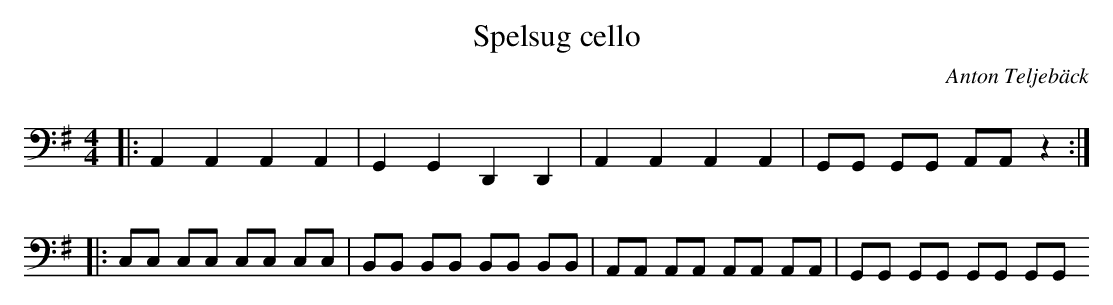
X:1
T:Spelsug cello
C:Anton Teljebäck
M:4/4
L:1/8
K:G
|:A,,2 A,,2 A,,2 A,,2 | G,,2 G,,2 D,,2 D,,2 | A,,2 A,,2 A,,2 A,,2 | G,,G,, G,,G,, A,,A,, z2 :|
|: C,C, C,C, C,C, C,C, | B,,B,, B,,B,, B,,B,, B,,B,, | A,,A,, A,,A,, A,,A,, A,,A,, | G,,G,, G,,G,, G,,G,, G,,G,,
